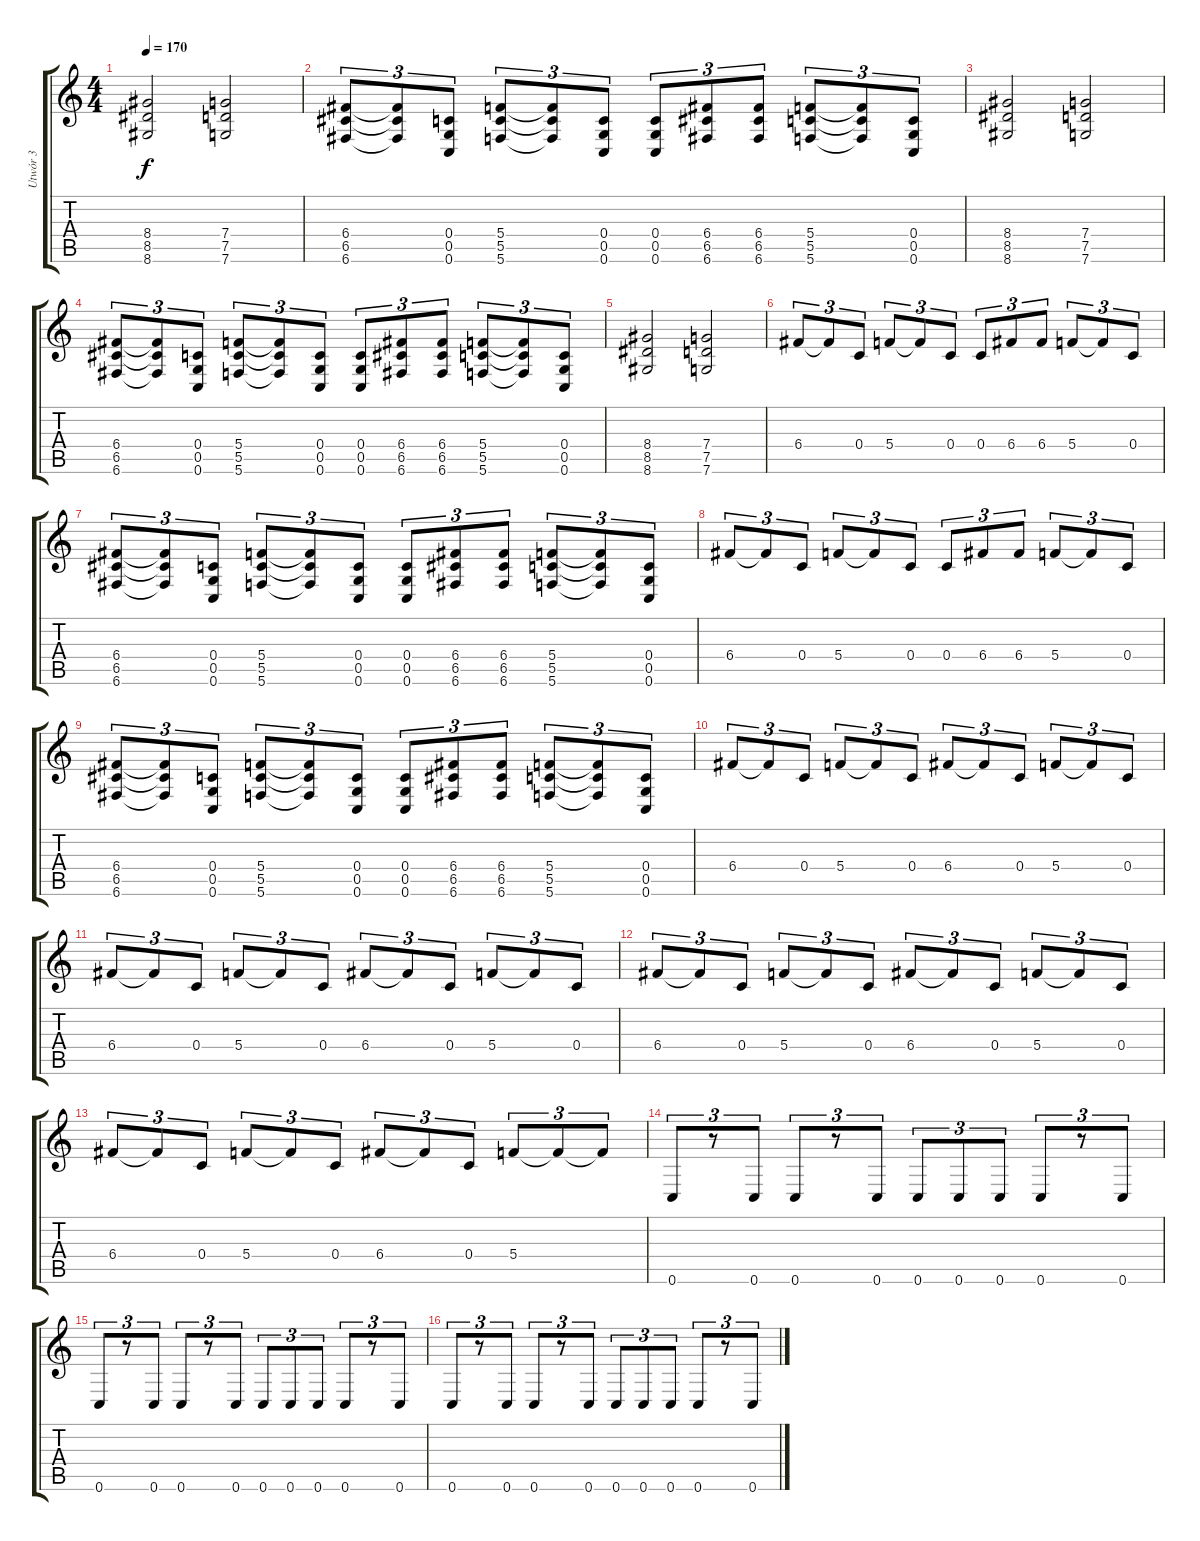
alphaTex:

\track ("Utwór 3" "Utwór 3") {instrument distortionguitar}
\staff {score tabs}
\tuning (D4 A3 F3 C3 G2 C2) {hide}
\ts (4 4)
\tempo 170
\clef g2
\ks c
(8.4 8.5 8.6).2{dy f} (7.4 7.5 7.6).2 |
(6.4 6.5 6.6).8{tu (3 2)} (6.4{t} 6.5{t} 6.6{t}).8{tu (3 2)} (0.4 0.5 0.6).8{tu (3 2)} (5.4 5.5 5.6).8{tu (3 2)} (5.4{t} 5.5{t} 5.6{t}).8{tu (3 2)} (0.4 0.5 0.6).8{tu (3 2)} (0.4 0.5 0.6).8{tu (3 2)} (6.4 6.5 6.6).8{tu (3 2)} (6.4 6.5 6.6).8{tu (3 2)} (5.4 5.5 5.6).8{tu (3 2)} (5.4{t} 5.5{t} 5.6{t}).8{tu (3 2)} (0.4 0.5 0.6).8{tu (3 2)} |
(8.4 8.5 8.6).2 (7.4 7.5 7.6).2 |
(6.4 6.5 6.6).8{tu (3 2)} (6.4{t} 6.5{t} 6.6{t}).8{tu (3 2)} (0.4 0.5 0.6).8{tu (3 2)} (5.4 5.5 5.6).8{tu (3 2)} (5.4{t} 5.5{t} 5.6{t}).8{tu (3 2)} (0.4 0.5 0.6).8{tu (3 2)} (0.4 0.5 0.6).8{tu (3 2)} (6.4 6.5 6.6).8{tu (3 2)} (6.4 6.5 6.6).8{tu (3 2)} (5.4 5.5 5.6).8{tu (3 2)} (5.4{t} 5.5{t} 5.6{t}).8{tu (3 2)} (0.4 0.5 0.6).8{tu (3 2)} |
(8.4 8.5 8.6).2 (7.4 7.5 7.6).2 |
6.4.8{tu (3 2)} 6.4{t}.8{tu (3 2)} 0.4.8{tu (3 2)} 5.4.8{tu (3 2)} 5.4{t}.8{tu (3 2)} 0.4.8{tu (3 2)} 0.4.8{tu (3 2)} 6.4.8{tu (3 2)} 6.4.8{tu (3 2)} 5.4.8{tu (3 2)} 5.4{t}.8{tu (3 2)} 0.4.8{tu (3 2)} |
(6.4 6.5 6.6).8{tu (3 2)} (6.4{t} 6.5{t} 6.6{t}).8{tu (3 2)} (0.4 0.5 0.6).8{tu (3 2)} (5.4 5.5 5.6).8{tu (3 2)} (5.4{t} 5.5{t} 5.6{t}).8{tu (3 2)} (0.4 0.5 0.6).8{tu (3 2)} (0.4 0.5 0.6).8{tu (3 2)} (6.4 6.5 6.6).8{tu (3 2)} (6.4 6.5 6.6).8{tu (3 2)} (5.4 5.5 5.6).8{tu (3 2)} (5.4{t} 5.5{t} 5.6{t}).8{tu (3 2)} (0.4 0.5 0.6).8{tu (3 2)} |
6.4.8{tu (3 2)} 6.4{t}.8{tu (3 2)} 0.4.8{tu (3 2)} 5.4.8{tu (3 2)} 5.4{t}.8{tu (3 2)} 0.4.8{tu (3 2)} 0.4.8{tu (3 2)} 6.4.8{tu (3 2)} 6.4.8{tu (3 2)} 5.4.8{tu (3 2)} 5.4{t}.8{tu (3 2)} 0.4.8{tu (3 2)} |
(6.4 6.5 6.6).8{tu (3 2)} (6.4{t} 6.5{t} 6.6{t}).8{tu (3 2)} (0.4 0.5 0.6).8{tu (3 2)} (5.4 5.5 5.6).8{tu (3 2)} (5.4{t} 5.5{t} 5.6{t}).8{tu (3 2)} (0.4 0.5 0.6).8{tu (3 2)} (0.4 0.5 0.6).8{tu (3 2)} (6.4 6.5 6.6).8{tu (3 2)} (6.4 6.5 6.6).8{tu (3 2)} (5.4 5.5 5.6).8{tu (3 2)} (5.4{t} 5.5{t} 5.6{t}).8{tu (3 2)} (0.4 0.5 0.6).8{tu (3 2)} |
6.4.8{tu (3 2)} 6.4{t}.8{tu (3 2)} 0.4.8{tu (3 2)} 5.4.8{tu (3 2)} 5.4{t}.8{tu (3 2)} 0.4.8{tu (3 2)} 6.4.8{tu (3 2)} 6.4{t}.8{tu (3 2)} 0.4.8{tu (3 2)} 5.4.8{tu (3 2)} 5.4{t}.8{tu (3 2)} 0.4.8{tu (3 2)} |
6.4.8{tu (3 2)} 6.4{t}.8{tu (3 2)} 0.4.8{tu (3 2)} 5.4.8{tu (3 2)} 5.4{t}.8{tu (3 2)} 0.4.8{tu (3 2)} 6.4.8{tu (3 2)} 6.4{t}.8{tu (3 2)} 0.4.8{tu (3 2)} 5.4.8{tu (3 2)} 5.4{t}.8{tu (3 2)} 0.4.8{tu (3 2)} |
6.4.8{tu (3 2)} 6.4{t}.8{tu (3 2)} 0.4.8{tu (3 2)} 5.4.8{tu (3 2)} 5.4{t}.8{tu (3 2)} 0.4.8{tu (3 2)} 6.4.8{tu (3 2)} 6.4{t}.8{tu (3 2)} 0.4.8{tu (3 2)} 5.4.8{tu (3 2)} 5.4{t}.8{tu (3 2)} 0.4.8{tu (3 2)} |
6.4.8{tu (3 2)} 6.4{t}.8{tu (3 2)} 0.4.8{tu (3 2)} 5.4.8{tu (3 2)} 5.4{t}.8{tu (3 2)} 0.4.8{tu (3 2)} 6.4.8{tu (3 2)} 6.4{t}.8{tu (3 2)} 0.4.8{tu (3 2)} 5.4.8{tu (3 2)} 5.4{t}.8{tu (3 2)} 5.4{t}.8{tu (3 2)} |
0.6.8{tu (3 2)} r.8{tu (3 2)} 0.6.8{tu (3 2)} 0.6.8{tu (3 2)} r.8{tu (3 2)} 0.6.8{tu (3 2)} 0.6.8{tu (3 2)} 0.6.8{tu (3 2)} 0.6.8{tu (3 2)} 0.6.8{tu (3 2)} r.8{tu (3 2)} 0.6.8{tu (3 2)} |
0.6.8{tu (3 2)} r.8{tu (3 2)} 0.6.8{tu (3 2)} 0.6.8{tu (3 2)} r.8{tu (3 2)} 0.6.8{tu (3 2)} 0.6.8{tu (3 2)} 0.6.8{tu (3 2)} 0.6.8{tu (3 2)} 0.6.8{tu (3 2)} r.8{tu (3 2)} 0.6.8{tu (3 2)} |
0.6.8{tu (3 2)} r.8{tu (3 2)} 0.6.8{tu (3 2)} 0.6.8{tu (3 2)} r.8{tu (3 2)} 0.6.8{tu (3 2)} 0.6.8{tu (3 2)} 0.6.8{tu (3 2)} 0.6.8{tu (3 2)} 0.6.8{tu (3 2)} r.8{tu (3 2)} 0.6.8{tu (3 2)}
